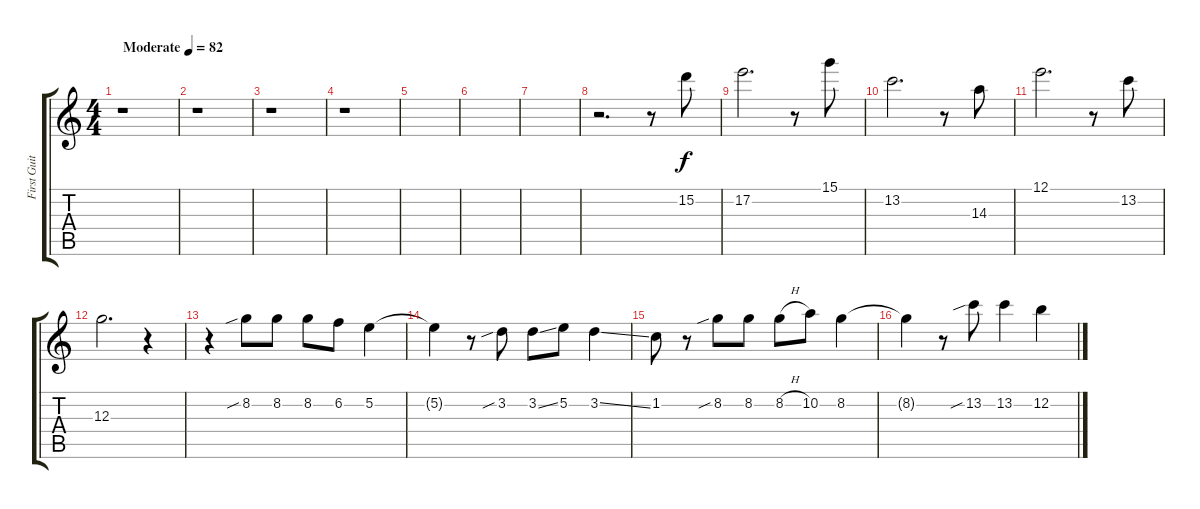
\track ("First Guitar" "First Guit") {instrument electricguitarclean}
\staff {score tabs}
\tuning (E4 B3 G3 D3 A2 E2) {hide}
\ts (4 4)
\tempo (82 "Moderate")
\clef g2
\ks c
r.1{dy f instrument electricguitarclean} |
r.1 |
r.1 |
r.1 |
|
|
|
r.2{d} r.8 15.2.8 |
17.2.2{d} r.8 15.1.8 |
13.2.2{d} r.8 14.3.8 |
12.1.2{d} r.8 13.2.8 |
12.3.2{d} r.4 |
r.4 8.2{sib}.8 8.2.8 8.2.8 6.2.8 5.2.4 |
5.2{t}.4 r.8 3.2{sib}.8 3.2{ss}.8 5.2.8 3.2{ss}.4 |
1.2.8 r.8 8.2{sib}.8 8.2.8 8.2{h}.8 10.2.8 8.2.4 |
8.2{t}.4 r.8 13.2{sib}.8 13.2.4 12.2.4
